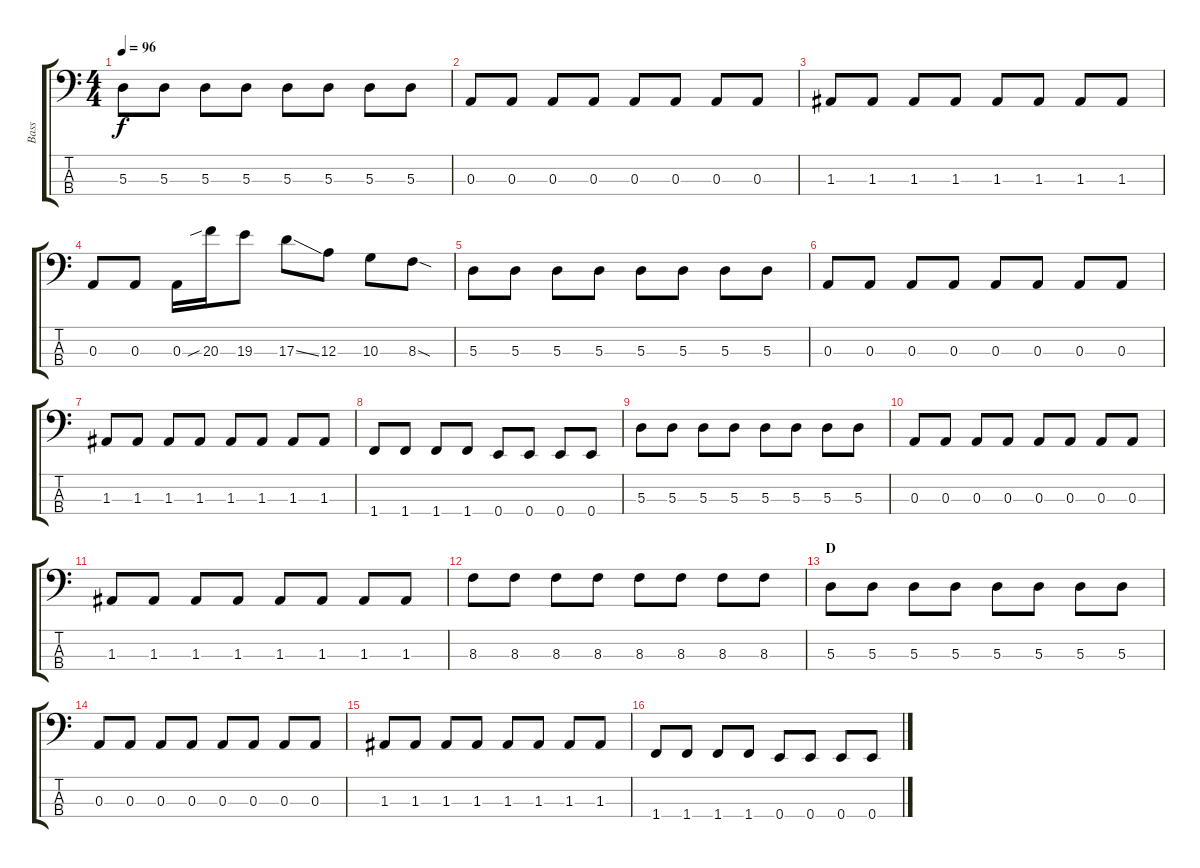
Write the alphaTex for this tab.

\track ("Bass" "Bass") {instrument electricbassfinger}
\staff {score tabs}
\tuning (G2 D2 A1 E1) {hide}
\ts (4 4)
\tempo 96
\clef f4
\ks c
5.3.8{dy f} 5.3.8 5.3.8 5.3.8 5.3.8 5.3.8 5.3.8 5.3.8 |
0.3.8 0.3.8 0.3.8 0.3.8 0.3.8 0.3.8 0.3.8 0.3.8 |
1.3.8 1.3.8 1.3.8 1.3.8 1.3.8 1.3.8 1.3.8 1.3.8 |
0.3.8 0.3.8 0.3.16 20.3{sib}.16 19.3.8 17.3{ss}.8 12.3.8 10.3.8 8.3{sod}.8 |
5.3.8 5.3.8 5.3.8 5.3.8 5.3.8 5.3.8 5.3.8 5.3.8 |
0.3.8 0.3.8 0.3.8 0.3.8 0.3.8 0.3.8 0.3.8 0.3.8 |
1.3.8 1.3.8 1.3.8 1.3.8 1.3.8 1.3.8 1.3.8 1.3.8 |
1.4.8 1.4.8 1.4.8 1.4.8 0.4.8 0.4.8 0.4.8 0.4.8 |
5.3.8 5.3.8 5.3.8 5.3.8 5.3.8 5.3.8 5.3.8 5.3.8 |
0.3.8 0.3.8 0.3.8 0.3.8 0.3.8 0.3.8 0.3.8 0.3.8 |
1.3.8 1.3.8 1.3.8 1.3.8 1.3.8 1.3.8 1.3.8 1.3.8 |
8.3.8 8.3.8 8.3.8 8.3.8 8.3.8 8.3.8 8.3.8 8.3.8 |
\section ("" "D")
5.3.8 5.3.8 5.3.8 5.3.8 5.3.8 5.3.8 5.3.8 5.3.8 |
0.3.8 0.3.8 0.3.8 0.3.8 0.3.8 0.3.8 0.3.8 0.3.8 |
1.3.8 1.3.8 1.3.8 1.3.8 1.3.8 1.3.8 1.3.8 1.3.8 |
1.4.8 1.4.8 1.4.8 1.4.8 0.4.8 0.4.8 0.4.8 0.4.8
